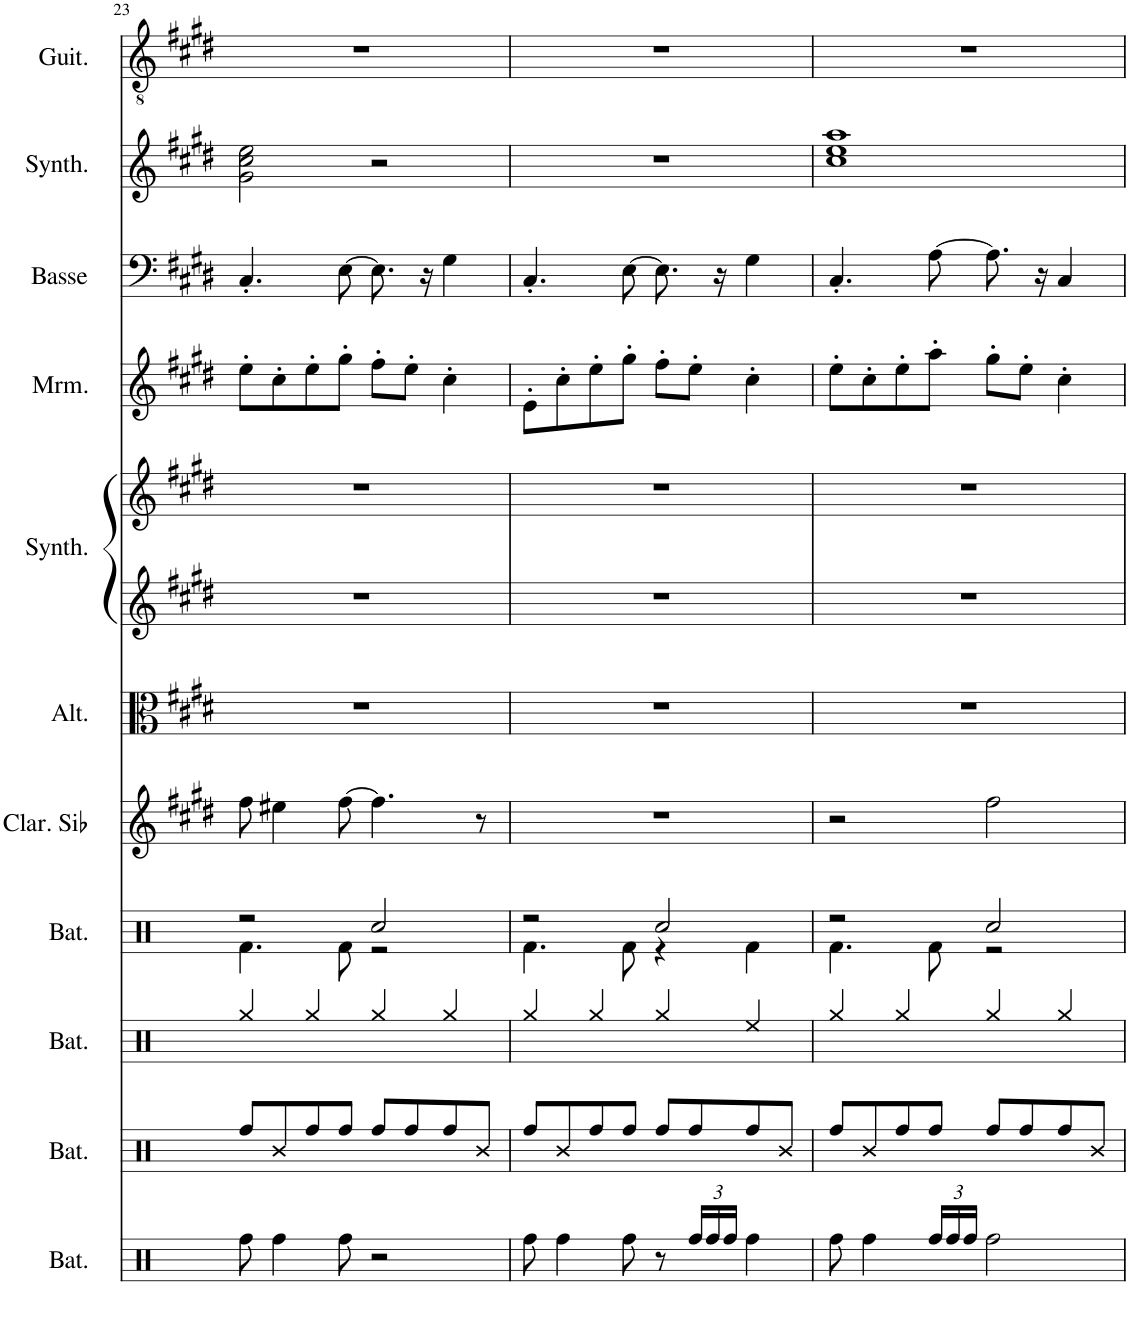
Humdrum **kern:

**kern	**kern	**kern	**kern	**kern	**kern	**kern	**kern	**kern	**kern	**kern	**kern
*part11	*part10	*part9	*part8	*part7	*part6	*part5	*part5	*part4	*part3	*part2	*part1
*staff12	*staff11	*staff10	*staff9	*staff8	*staff7	*staff6	*staff5	*staff4	*staff3	*staff2	*staff1
*I"Batterie, Perc	*I"Batterie, Perc	*I"Batterie, Cymbals	*I"Batterie, DRUMS	*I"Clarinette en Sib	*I"Altos, Strings	*I"Synthétiseur de cuivres, Brass	*	*I"Marimba	*I"Basse acoustique	*I"Synthétiseur Pad, Pad 1	*I"Guitare classique
*I'Bat.	*I'Bat.	*I'Bat.	*I'Bat.	*I'Clar. Sib	*I'Alt.	*I'Synth.	*	*I'Mrm.	*I'Basse	*I'Synth.	*I'Guit.
!!LO:PB:g=z
*clefX	*clefX	*clefX	*clefX	*clefG2	*clefC3	*clefG2	*clefG2	*clefG2	*clefF4	*clefG2	*clefGv2
*	*	*	*	*Trd1c2	*	*	*	*	*Trd7c12	*	*
*k[]	*k[]	*k[]	*k[]	*k[f#c#g#d#]	*k[f#c#g#d#]	*k[f#c#g#d#]	*k[f#c#g#d#]	*k[f#c#g#d#]	*k[f#c#g#d#]	*k[f#c#g#d#]	*k[f#c#g#d#]
*M2/2	*M2/2	*M2/2	*M2/2	*M2/2	*M2/2	*M2/2	*M2/2	*M2/2	*M2/2	*M2/2	*M2/2
=23	=23	=23	=23	=23	=23	=23	=23	=23	=23	=23	=23
*	*	*	*^	*	*	*	*	*	*	*	*
8Rff\	8Rff/L	4Rgg/	2r	4.Rf\	8ff#\	1r	1r	1r	8ee'\L	4.C#'/	2g#\ 2cc#\ 2ee\	1r
4Rff\	8R/	.	.	.	4ee#X\	.	.	.	8cc#'\	.	.	.
.	8Rff/	4Rgg/	.	.	.	.	.	.	8ee'\	.	.	.
8Rff\	8Rff/J	.	.	8Rf\	[8ff#\	.	.	.	8gg#'\J	[8E\	.	.
2r	8Rff/L	4Rgg/	2Rcc/	2r	4.ff#\]	.	.	.	8ff#'\L	8.E\]	2r	.
.	8Rff/	.	.	.	.	.	.	.	8ee'\J	.	.	.
.	.	.	.	.	.	.	.	.	.	16r	.	.
.	8Rff/	4Rgg/	.	.	.	.	.	.	4cc#'\	4G#\	.	.
.	8R/J	.	.	.	8r	.	.	.	.	.	.	.
=24	=24	=24	=24	=24	=24	=24	=24	=24	=24	=24	=24	=24
8Rff\	8Rff/L	4Rgg/	2r	4.Rf\	1r	1r	1r	1r	8e'\L	4.C#'/	1r	1r
4Rff\	8R/	.	.	.	.	.	.	.	8cc#'\	.	.	.
.	8Rff/	4Rgg/	.	.	.	.	.	.	8ee'\	.	.	.
8Rff\	8Rff/J	.	.	8Rf\	.	.	.	.	8gg#'\J	[8E\	.	.
8r	8Rff/L	4Rgg/	2Rcc/	4r	.	.	.	.	8ff#'\L	8.E\]	.	.
*Xbrackettup	*	*	*	*	*	*	*	*	*	*	*	*
24Rff/LL	8Rff/	.	.	.	.	.	.	.	8ee'\J	.	.	.
24Rff/	.	.	.	.	.	.	.	.	.	.	.	.
.	.	.	.	.	.	.	.	.	.	16r	.	.
24Rff/JJ	.	.	.	.	.	.	.	.	.	.	.	.
4Rff\	8Rff/	4Ree/	.	4Rf\	.	.	.	.	4cc#'\	4G#\	.	.
.	8R/J	.	.	.	.	.	.	.	.	.	.	.
=25	=25	=25	=25	=25	=25	=25	=25	=25	=25	=25	=25	=25
8Rff\	8Rff/L	4Rgg/	2r	4.Rf\	2r	1r	1r	1r	8ee'\L	4.C#'/	1cc# 1ee 1aa	1r
4Rff\	8R/	.	.	.	.	.	.	.	8cc#'\	.	.	.
.	8Rff/	4Rgg/	.	.	.	.	.	.	8ee'\	.	.	.
24Rff/LL	8Rff/J	.	.	8Rf\	.	.	.	.	8aa'\J	[8A\	.	.
24Rff/	.	.	.	.	.	.	.	.	.	.	.	.
24Rff/JJ	.	.	.	.	.	.	.	.	.	.	.	.
2Rff\	8Rff/L	4Rgg/	2Rcc/	2r	2ff#\	.	.	.	8gg#'\L	8.A\]	.	.
.	8Rff/	.	.	.	.	.	.	.	8ee'\J	.	.	.
.	.	.	.	.	.	.	.	.	.	16r	.	.
.	8Rff/	4Rgg/	.	.	.	.	.	.	4cc#'\	4C#/	.	.
.	8R/J	.	.	.	.	.	.	.	.	.	.	.
*	*	*	*v	*v	*	*	*	*	*	*	*	*
=	=	=	=	=	=	=	=	=	=	=	=
*-	*-	*-	*-	*-	*-	*-	*-	*-	*-	*-	*-
